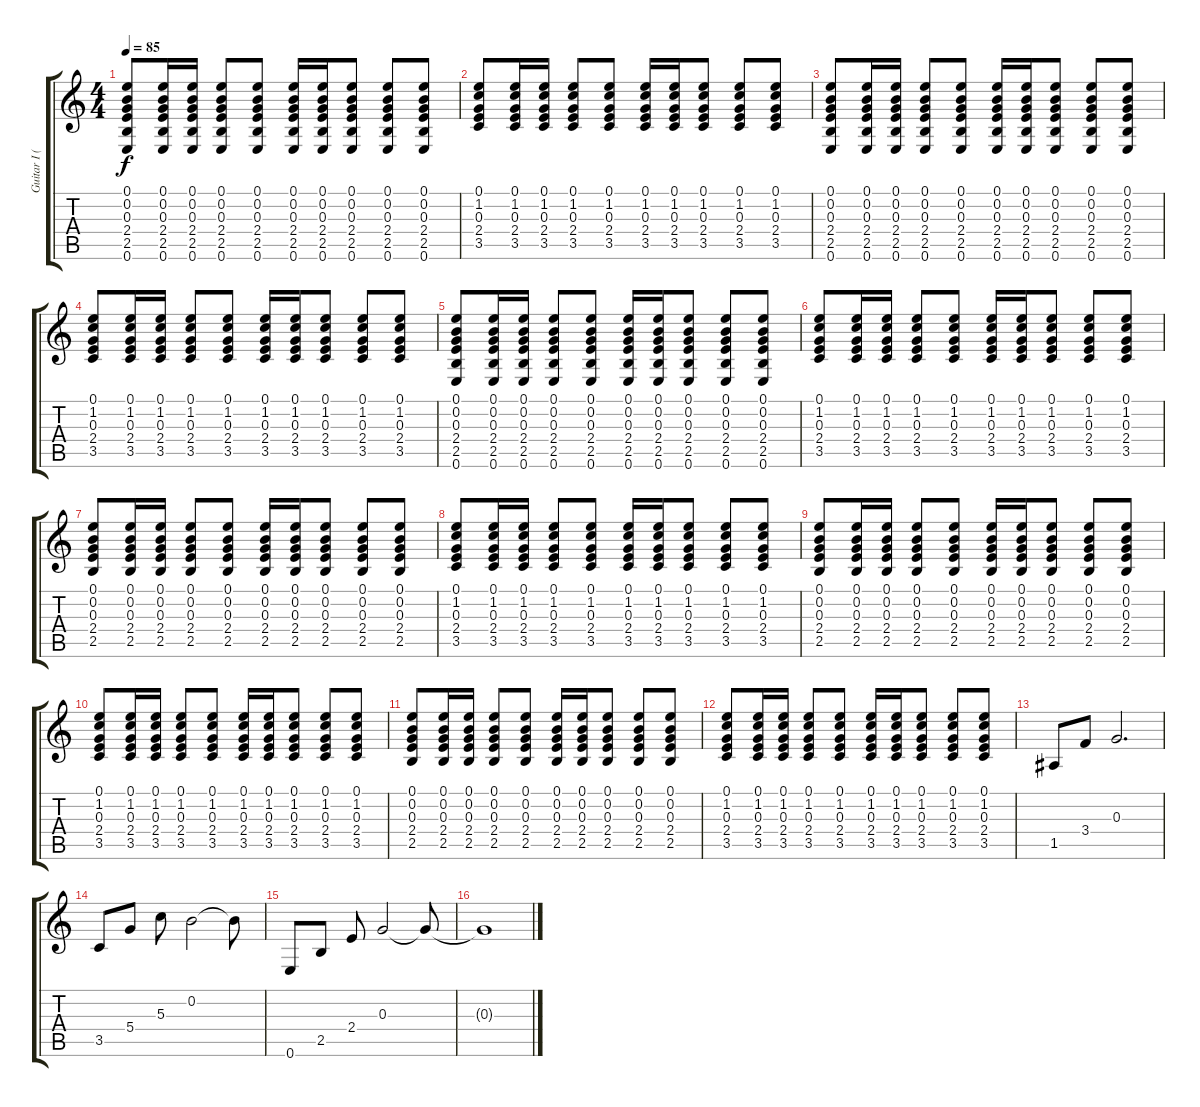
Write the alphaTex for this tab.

\track ("Guitar I (Inoran)" "Guitar I (") {instrument electricguitarclean}
\staff {score tabs}
\tuning (E4 B3 G3 D3 A2 E2) {hide}
\ts (4 4)
\tempo 85
\clef g2
\ks c
(0.1 0.2 0.3 2.4 2.5 0.6).8{dy f} (0.1 0.2 0.3 2.4 2.5 0.6).16 (0.1 0.2 0.3 2.4 2.5 0.6).16 (0.1 0.2 0.3 2.4 2.5 0.6).8 (0.1 0.2 0.3 2.4 2.5 0.6).8 (0.1 0.2 0.3 2.4 2.5 0.6).16 (0.1 0.2 0.3 2.4 2.5 0.6).16 (0.1 0.2 0.3 2.4 2.5 0.6).8 (0.1 0.2 0.3 2.4 2.5 0.6).8 (0.1 0.2 0.3 2.4 2.5 0.6).8 |
(0.1 1.2 0.3 2.4 3.5).8 (0.1 1.2 0.3 2.4 3.5).16 (0.1 1.2 0.3 2.4 3.5).16 (0.1 1.2 0.3 2.4 3.5).8 (0.1 1.2 0.3 2.4 3.5).8 (0.1 1.2 0.3 2.4 3.5).16 (0.1 1.2 0.3 2.4 3.5).16 (0.1 1.2 0.3 2.4 3.5).8 (0.1 1.2 0.3 2.4 3.5).8 (0.1 1.2 0.3 2.4 3.5).8 |
(0.1 0.2 0.3 2.4 2.5 0.6).8 (0.1 0.2 0.3 2.4 2.5 0.6).16 (0.1 0.2 0.3 2.4 2.5 0.6).16 (0.1 0.2 0.3 2.4 2.5 0.6).8 (0.1 0.2 0.3 2.4 2.5 0.6).8 (0.1 0.2 0.3 2.4 2.5 0.6).16 (0.1 0.2 0.3 2.4 2.5 0.6).16 (0.1 0.2 0.3 2.4 2.5 0.6).8 (0.1 0.2 0.3 2.4 2.5 0.6).8 (0.1 0.2 0.3 2.4 2.5 0.6).8 |
(0.1 1.2 0.3 2.4 3.5).8 (0.1 1.2 0.3 2.4 3.5).16 (0.1 1.2 0.3 2.4 3.5).16 (0.1 1.2 0.3 2.4 3.5).8 (0.1 1.2 0.3 2.4 3.5).8 (0.1 1.2 0.3 2.4 3.5).16 (0.1 1.2 0.3 2.4 3.5).16 (0.1 1.2 0.3 2.4 3.5).8 (0.1 1.2 0.3 2.4 3.5).8 (0.1 1.2 0.3 2.4 3.5).8 |
(0.1 0.2 0.3 2.4 2.5 0.6).8 (0.1 0.2 0.3 2.4 2.5 0.6).16 (0.1 0.2 0.3 2.4 2.5 0.6).16 (0.1 0.2 0.3 2.4 2.5 0.6).8 (0.1 0.2 0.3 2.4 2.5 0.6).8 (0.1 0.2 0.3 2.4 2.5 0.6).16 (0.1 0.2 0.3 2.4 2.5 0.6).16 (0.1 0.2 0.3 2.4 2.5 0.6).8 (0.1 0.2 0.3 2.4 2.5 0.6).8 (0.1 0.2 0.3 2.4 2.5 0.6).8 |
(0.1 1.2 0.3 2.4 3.5).8 (0.1 1.2 0.3 2.4 3.5).16 (0.1 1.2 0.3 2.4 3.5).16 (0.1 1.2 0.3 2.4 3.5).8 (0.1 1.2 0.3 2.4 3.5).8 (0.1 1.2 0.3 2.4 3.5).16 (0.1 1.2 0.3 2.4 3.5).16 (0.1 1.2 0.3 2.4 3.5).8 (0.1 1.2 0.3 2.4 3.5).8 (0.1 1.2 0.3 2.4 3.5).8 |
(0.1 0.2 0.3 2.4 2.5).8 (0.1 0.2 0.3 2.4 2.5).16 (0.1 0.2 0.3 2.4 2.5).16 (0.1 0.2 0.3 2.4 2.5).8 (0.1 0.2 0.3 2.4 2.5).8 (0.1 0.2 0.3 2.4 2.5).16 (0.1 0.2 0.3 2.4 2.5).16 (0.1 0.2 0.3 2.4 2.5).8 (0.1 0.2 0.3 2.4 2.5).8 (0.1 0.2 0.3 2.4 2.5).8 |
(0.1 1.2 0.3 2.4 3.5).8 (0.1 1.2 0.3 2.4 3.5).16 (0.1 1.2 0.3 2.4 3.5).16 (0.1 1.2 0.3 2.4 3.5).8 (0.1 1.2 0.3 2.4 3.5).8 (0.1 1.2 0.3 2.4 3.5).16 (0.1 1.2 0.3 2.4 3.5).16 (0.1 1.2 0.3 2.4 3.5).8 (0.1 1.2 0.3 2.4 3.5).8 (0.1 1.2 0.3 2.4 3.5).8 |
(0.1 0.2 0.3 2.4 2.5).8 (0.1 0.2 0.3 2.4 2.5).16 (0.1 0.2 0.3 2.4 2.5).16 (0.1 0.2 0.3 2.4 2.5).8 (0.1 0.2 0.3 2.4 2.5).8 (0.1 0.2 0.3 2.4 2.5).16 (0.1 0.2 0.3 2.4 2.5).16 (0.1 0.2 0.3 2.4 2.5).8 (0.1 0.2 0.3 2.4 2.5).8 (0.1 0.2 0.3 2.4 2.5).8 |
(0.1 1.2 0.3 2.4 3.5).8 (0.1 1.2 0.3 2.4 3.5).16 (0.1 1.2 0.3 2.4 3.5).16 (0.1 1.2 0.3 2.4 3.5).8 (0.1 1.2 0.3 2.4 3.5).8 (0.1 1.2 0.3 2.4 3.5).16 (0.1 1.2 0.3 2.4 3.5).16 (0.1 1.2 0.3 2.4 3.5).8 (0.1 1.2 0.3 2.4 3.5).8 (0.1 1.2 0.3 2.4 3.5).8 |
(0.1 0.2 0.3 2.4 2.5).8 (0.1 0.2 0.3 2.4 2.5).16 (0.1 0.2 0.3 2.4 2.5).16 (0.1 0.2 0.3 2.4 2.5).8 (0.1 0.2 0.3 2.4 2.5).8 (0.1 0.2 0.3 2.4 2.5).16 (0.1 0.2 0.3 2.4 2.5).16 (0.1 0.2 0.3 2.4 2.5).8 (0.1 0.2 0.3 2.4 2.5).8 (0.1 0.2 0.3 2.4 2.5).8 |
(0.1 1.2 0.3 2.4 3.5).8 (0.1 1.2 0.3 2.4 3.5).16 (0.1 1.2 0.3 2.4 3.5).16 (0.1 1.2 0.3 2.4 3.5).8 (0.1 1.2 0.3 2.4 3.5).8 (0.1 1.2 0.3 2.4 3.5).16 (0.1 1.2 0.3 2.4 3.5).16 (0.1 1.2 0.3 2.4 3.5).8 (0.1 1.2 0.3 2.4 3.5).8 (0.1 1.2 0.3 2.4 3.5).8 |
1.5.8 3.4.8 0.3.2{d} |
3.5.8 5.4.8 5.3.8 0.2.2 0.2{t}.8 |
0.6.8 2.5.8 2.4.8 0.3.2 0.3{t}.8 |
0.3{t}.1
